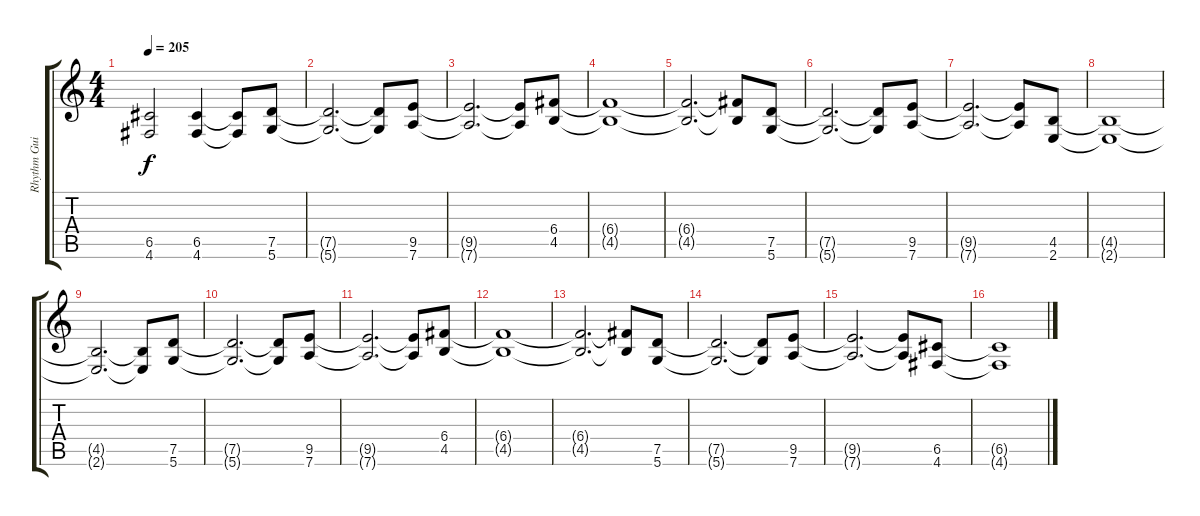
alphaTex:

\track ("Rhythm Guitar" "Rhythm Gui") {instrument distortionguitar}
\staff {score tabs}
\tuning (D4 A3 F3 C3 G2 D2) {hide}
\ts (4 4)
\tempo 205
\clef g2
\ks c
(6.5 4.6).2{dy f} (6.5 4.6).4 (6.5{t} 4.6{t}).8 (7.5 5.6).8 |
(7.5{t} 5.6{t}).2{d} (7.5{t} 5.6{t}).8 (9.5 7.6).8 |
(9.5{t} 7.6{t}).2{d} (9.5{t} 7.6{t}).8 (6.4 4.5).8 |
(6.4{t} 4.5{t}).1 |
(6.4{t} 4.5{t}).2{d} (6.4{t} 4.5{t}).8 (7.5 5.6).8 |
(7.5{t} 5.6{t}).2{d} (7.5{t} 5.6{t}).8 (9.5 7.6).8 |
(9.5{t} 7.6{t}).2{d} (9.5{t} 7.6{t}).8 (4.5 2.6).8 |
(4.5{t} 2.6{t}).1 |
(4.5{t} 2.6{t}).2{d} (4.5{t} 2.6{t}).8 (7.5 5.6).8 |
(7.5{t} 5.6{t}).2{d} (7.5{t} 5.6{t}).8 (9.5 7.6).8 |
(9.5{t} 7.6{t}).2{d} (9.5{t} 7.6{t}).8 (6.4 4.5).8 |
(6.4{t} 4.5{t}).1 |
(6.4{t} 4.5{t}).2{d} (6.4{t} 4.5{t}).8 (7.5 5.6).8 |
(7.5{t} 5.6{t}).2{d} (7.5{t} 5.6{t}).8 (9.5 7.6).8 |
(9.5{t} 7.6{t}).2{d} (9.5{t} 7.6{t}).8 (6.5 4.6).8 |
(6.5{t} 4.6{t}).1
